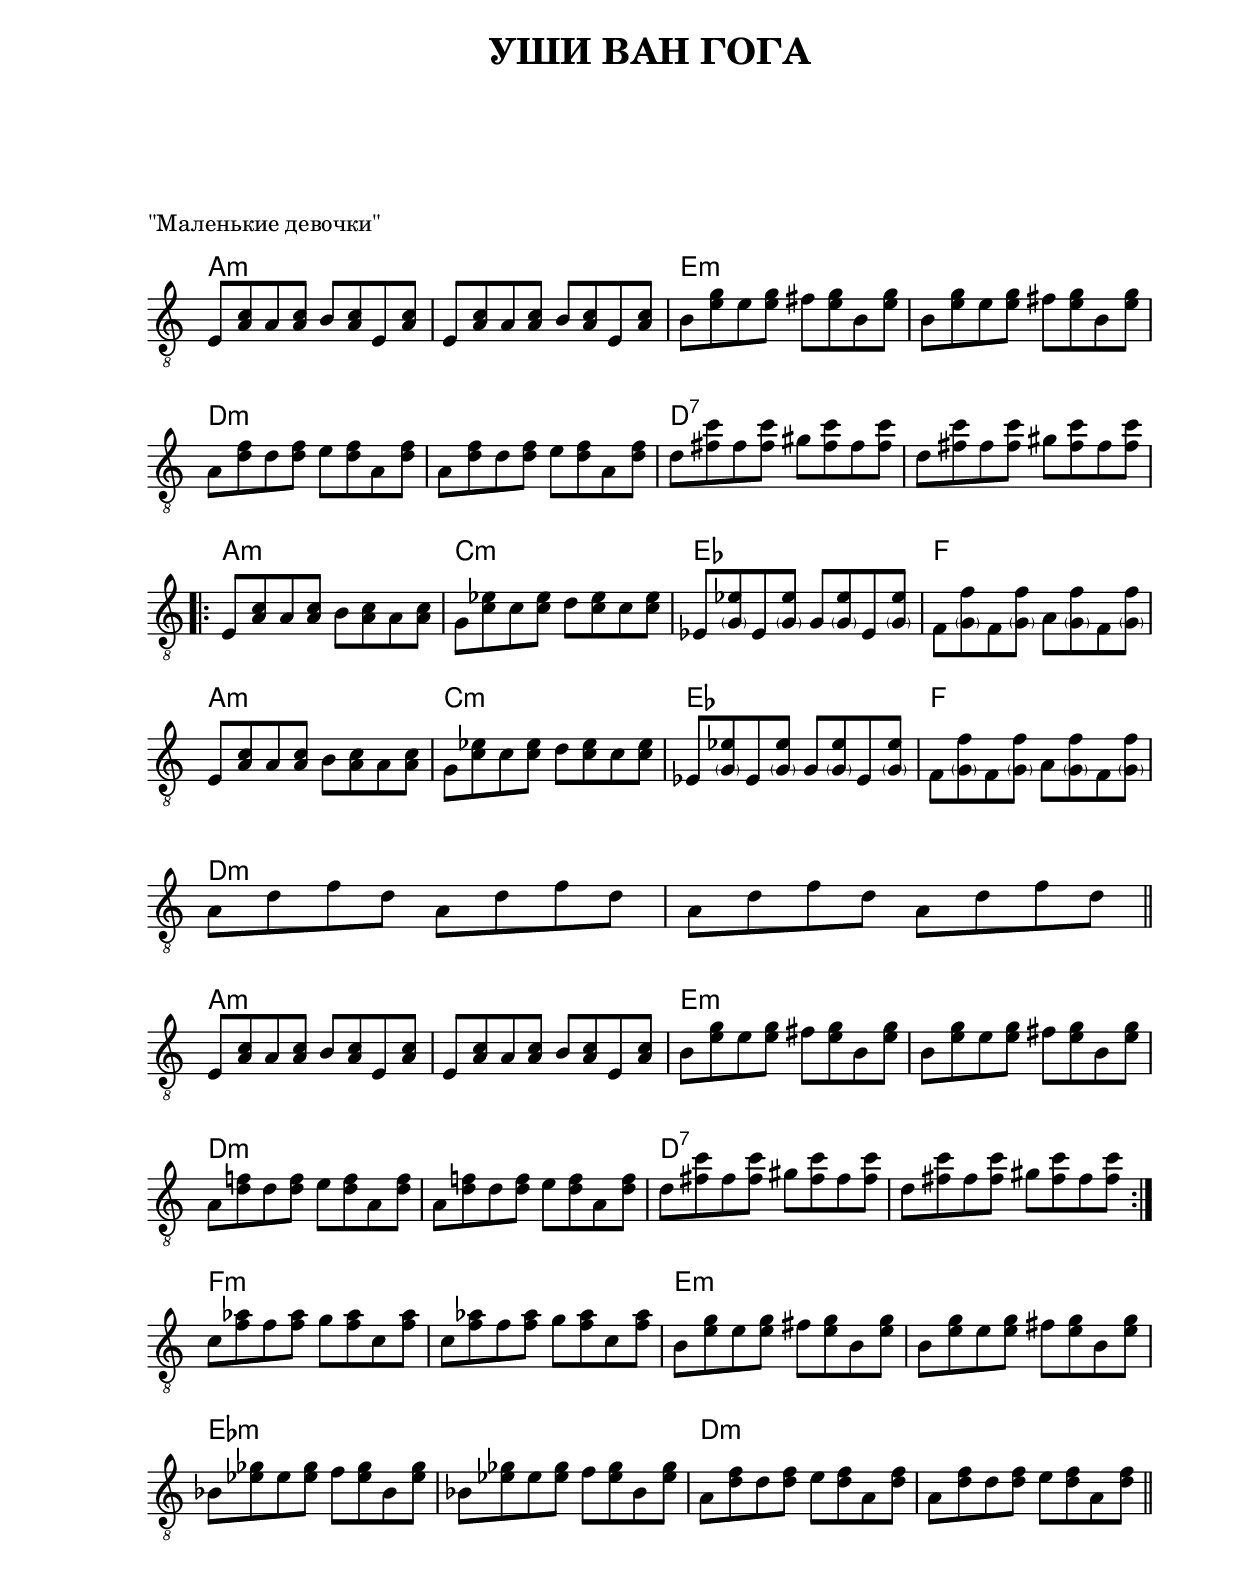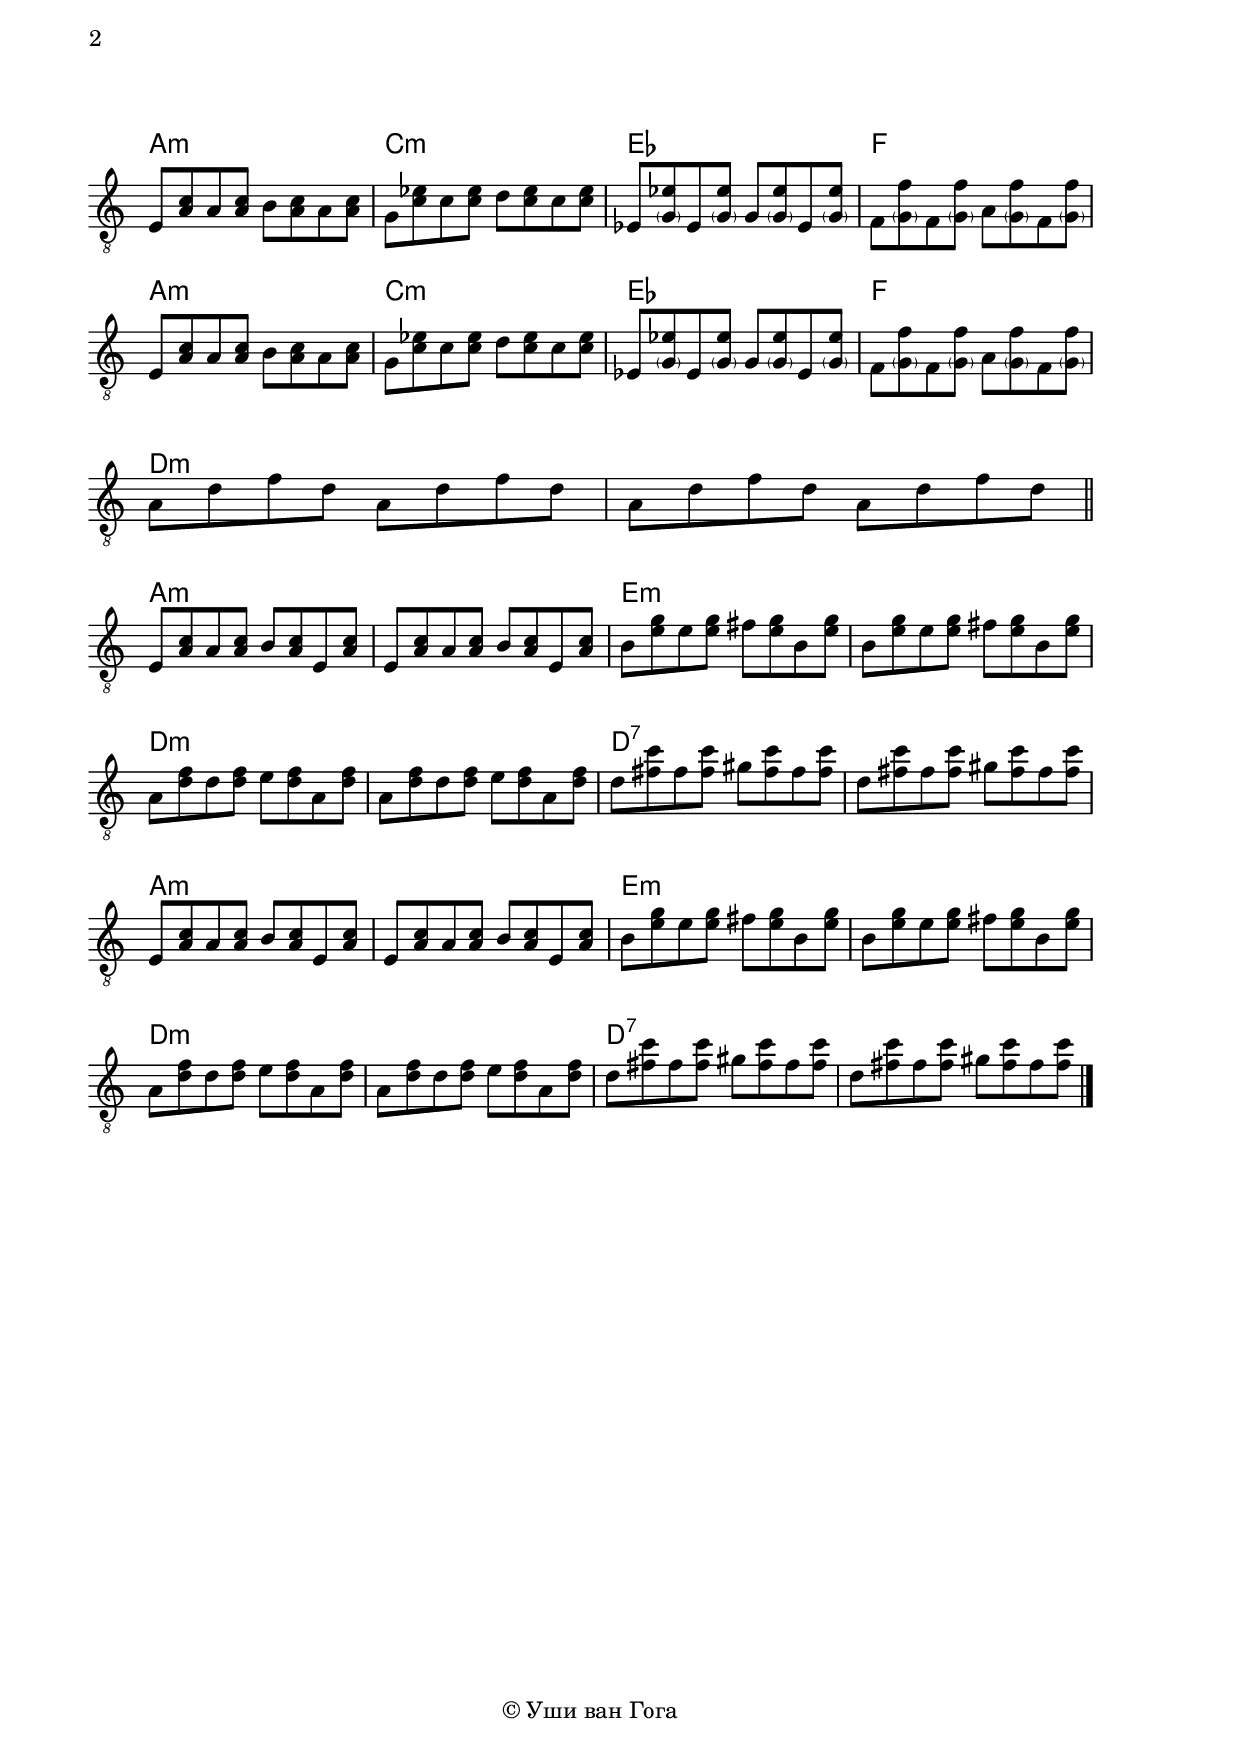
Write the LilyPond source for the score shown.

\version "2.18.0"

\language "deutsch"

\header {
  title = "УШИ ВАН ГОГА"
  %instrument = "Guitar"
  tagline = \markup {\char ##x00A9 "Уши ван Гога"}
}

\paper {
  #(set-paper-size "a4")
  top-system-spacing #'basic-distance = #25
  top-markup-spacing #'basic-distance = #8
  markup-markup-spacing #'basic-distance = #25
  markup-system-spacing #'basic-distance = #15
  score-markup-spacing #'basic-distance = #25
  system-system-spacing #'basic-distance = #17
  %score-system-spacing #'basic-distance = #15
  last-bottom-spacing #'basic-distance = #25
  two-sided = ##t
  inner-margin = 25
  outer-margin = 15
}

\layout {
  \context {
    \Score
    \remove "Bar_number_engraver"
  }
  indent = #0
  ragged-right = ##f
  ragged-last = ##f
}
\score {
  \new StaffGroup
  <<
    \new ChordNames {
      \chordmode {
        \germanChords        
        a1*2:m e1*2:m d1*2:m d1*2:7 
        a1:m c1:m es1 f1 a1:m c1:m es1 f1 d1*2:m
        a1*2:m e1*2:m d1*2:m d1*2:7
        f1*2:m e1*2:m es1*2:m d1*2:m
        a1:m c1:m es1 f1 a1:m c1:m es1 f1 d1*2:m
        a1*2:m e1*2:m d1*2:m d1*2:7
        a1*2:m e1*2:m d1*2:m d1*2:7
      }
    }
    \new Staff
    \relative e {
      \clef "treble_8"
      \key a \minor
      \time 4/4
      \override Staff.TimeSignature #'stencil = ##f
      \compressFullBarRests
      \repeat unfold 2 { e8 <a c> a <a c> h <a c> e <a c> }
      \repeat unfold 2 { h <e g> e <e g> fis <e g> h <e g> }\break
      \repeat unfold 2 { a, <d f> d <d f> e <d f> a <d f> }
      \repeat unfold 2 { d <fis c'> fis <fis c'> gis <fis c'> fis <fis c'> }\break
      \bar ".|:"
      e, <a c> a <a c> h <a c> a <a c>
      g <c es> c <c es> d <c es> c <c es>
      es, <\parenthesize g es'> es <\parenthesize g es'> g <\parenthesize g es'> es <\parenthesize g es'>
      f <\parenthesize g f'> f <\parenthesize g f'> a <\parenthesize g f'> f <\parenthesize g f'>\break
      e <a c> a <a c> h <a c> a <a c>
      g <c es> c <c es> d <c es> c <c es>
      es, <\parenthesize g es'> es <\parenthesize g es'> g <\parenthesize g es'> es <\parenthesize g es'>
      f <\parenthesize g f'> f <\parenthesize g f'> a <\parenthesize g f'> f <\parenthesize g f'>\break
      \repeat unfold 4 { a d f d }\break
      \bar "||"
      \repeat unfold 2 { e,8 <a c> a <a c> h <a c> e <a c> }
      \repeat unfold 2 { h <e g> e <e g> fis <e g> h <e g> }\break
      \repeat unfold 2 { a, <d f!> d <d f> e <d f> a <d f> }
      \repeat unfold 2 { d <fis c'> fis <fis c'> gis <fis c'> fis <fis c'> }\break
      \bar ":|."
      \repeat unfold 2 { c <f as> f <f as> g <f as> c <f as> }
      \repeat unfold 2 { h, <e g> e <e g> fis <e g> h <e g> }
      \repeat unfold 2 { b <es ges> es <es ges> f <es ges> b <es ges> }
      \repeat unfold 2 { a, <d f> d <d f> e <d f> a <d f> }
      \bar "||"
      e, <a c> a <a c> h <a c> a <a c>
      g <c es> c <c es> d <c es> c <c es>
      es, <\parenthesize g es'> es <\parenthesize g es'> g <\parenthesize g es'> es <\parenthesize g es'>
      f <\parenthesize g f'> f <\parenthesize g f'> a <\parenthesize g f'> f <\parenthesize g f'>\break
      e <a c> a <a c> h <a c> a <a c>
      g <c es> c <c es> d <c es> c <c es>
      es, <\parenthesize g es'> es <\parenthesize g es'> g <\parenthesize g es'> es <\parenthesize g es'>
      f <\parenthesize g f'> f <\parenthesize g f'> a <\parenthesize g f'> f <\parenthesize g f'>\break
      \repeat unfold 4 { a d f d }\break
      \bar "||"
      \repeat unfold 2 {
      \repeat unfold 2 { e, <a c> a <a c> h <a c> e <a c> }
      \repeat unfold 2 { h <e g> e <e g> fis <e g> h <e g> }\break
      \repeat unfold 2 { a, <d f> d <d f> e <d f> a <d f> }
      \repeat unfold 2 { d <fis c'> fis <fis c'> gis <fis c'> fis <fis c'> }\break
      }
      \bar "|."
    }
    %{
    \new Staff
    \relative e,, {
      \clef "bass_8"
      \key a \minor
      \time 4/4
      \override Staff.TimeSignature #'stencil = ##f
      \repeat unfold 4 { a4 e }
      \repeat unfold 4 { e' h }
      \repeat unfold 4 { d a }
    }
    %}
  >>
  \header { piece = "\"Маленькие девочки\"" }
}
%{
\score {
  \new StaffGroup
  <<
    \new ChordNames {
      \chordmode {
        \germanChords
        e1*2:m a1*2:m
      }
    }
    \new Staff
    \relative e, {
      \clef bass
      \key e \minor
      \time 4/4
      \override Staff.TimeSignature #'stencil = ##f
      \compressFullBarRests
      
      d'8( e) r4 g8( e) r4 d8( e) g e r2
      g,8( a) r4 c8( a) r4 g8( a) c a r2
      
      \bar ":|."
    }
  >>
  \header { piece = "\"Ананизьм\"" }
}
\score {
  \new StaffGroup
  <<
    
    \new Staff \with {
      instrumentName = ""
    }
    \relative e'' {
      \key e \minor
      r8 <g, h e g>
      r <g h e g>
      r <g h e g>
      <a! c es as>4
      r8 <g h e g>
      r <g h e g>
      r <g h e g>
      <a! c es as>4
      r8 <a c e a!>
      r <a c e a>
      r <a c e a>
      <b d f  as b>4
      r8 <g h e g>
      r <g h e g>
      r <g h e g>
      <a! c es as>4
    }
    \new ChordNames {
      \chordmode {
        \germanChords
        e2.:m f4
        e2.:m f4
        a2.:m b4
        e2.:m f4
        h1 c
        d1:m
      }
    }
    \new Staff \with {
      instrumentName = "Bass"
    }
    \relative e,{
      \key e \minor
      \clef bass
      e8 r e r e r f4 
      e8 r e r e r f4 
      a8 r a r a r b4
      e,8 r e r e r f4 
      h8 c cis d e8 g16 b~b4
      c,8 cis16 d~ d d16 f8 as8. h!16~h4\bar ":|."
      d,1^"Соло" e f g^"и т. д."
    }
    
  >>
  \header { piece = "\"Тьфу\"" }
  \layout { indent = #15 }
}
\score {
  \new StaffGroup
  <<
    \new ChordNames {
      \chordmode {
        \germanChords
        %as1:7
      }
    }
    \new Staff
    \relative e, {
      \clef bass
      \key e \minor
      \time 4/4
      \override Staff.TimeSignature #'stencil = ##f
      \compressFullBarRests
      R1*2
      f'8 f e e es es d d c c h h b b a a
      f'4 e es8. es16 d4 c8 c h h b8. b16 a4 \bar "||"
      fis4 r8 fis e4 r fis8 fis r fis e4 r
      fis4 r8 fis e4 r fis8 fis r fis e4 r
      %%%%%%%%%%%%%%%%%%%%%%%%%%%%%%%%%%%%
      \mark \markup { \musicglyph #"scripts.segno" }
      \bar ".|:"
      fis4     r8 fis e4 r
      fis8 fis r  fis e4 r
      a8   a   r  a   c4 r
      h'8 h b b a a gis gis
      \bar ":|."
      fis,8 fis e fis h4 a fis8 fis e fis r2
      fis8  fis e fis h4 a fis8 fis e fis r2
      \mark \markup { \musicglyph #"scripts.segno" }
      %%%%%%%%%%%%%%%%%%%%%%%%%%%%%%%%%%%%
      \bar ".|:"
      \key as \major
      as8^"Jazz" c des d es e f g
      as c, des d es as, a c
      des des f as d, d f as
      es es c es f es c ces
      b c des d es g, b heses
      as c f ces b fes' es g,
      \bar ":|."
      as c des d es e f g
      as c, des d es as, a c
      des des f as d, d f as
      es es c es f es c ces
      R1*2
      \bar "||"
      %%%%%%%%%%%%%%%%%%%%%%%%%%%%%%%%%%%%
      \key e \minor
      fis,8 fis e fis h4 a fis8 fis e fis r2
      fis8  fis e fis h4 a fis8 fis e fis r2
      fis8  fis e fis h4 a fis8 fis e fis r2
      r8    fis e fis r2 \bar "|."
    }
  >>
  \header { piece = "\"Танец бомжа\"" }
}
%}